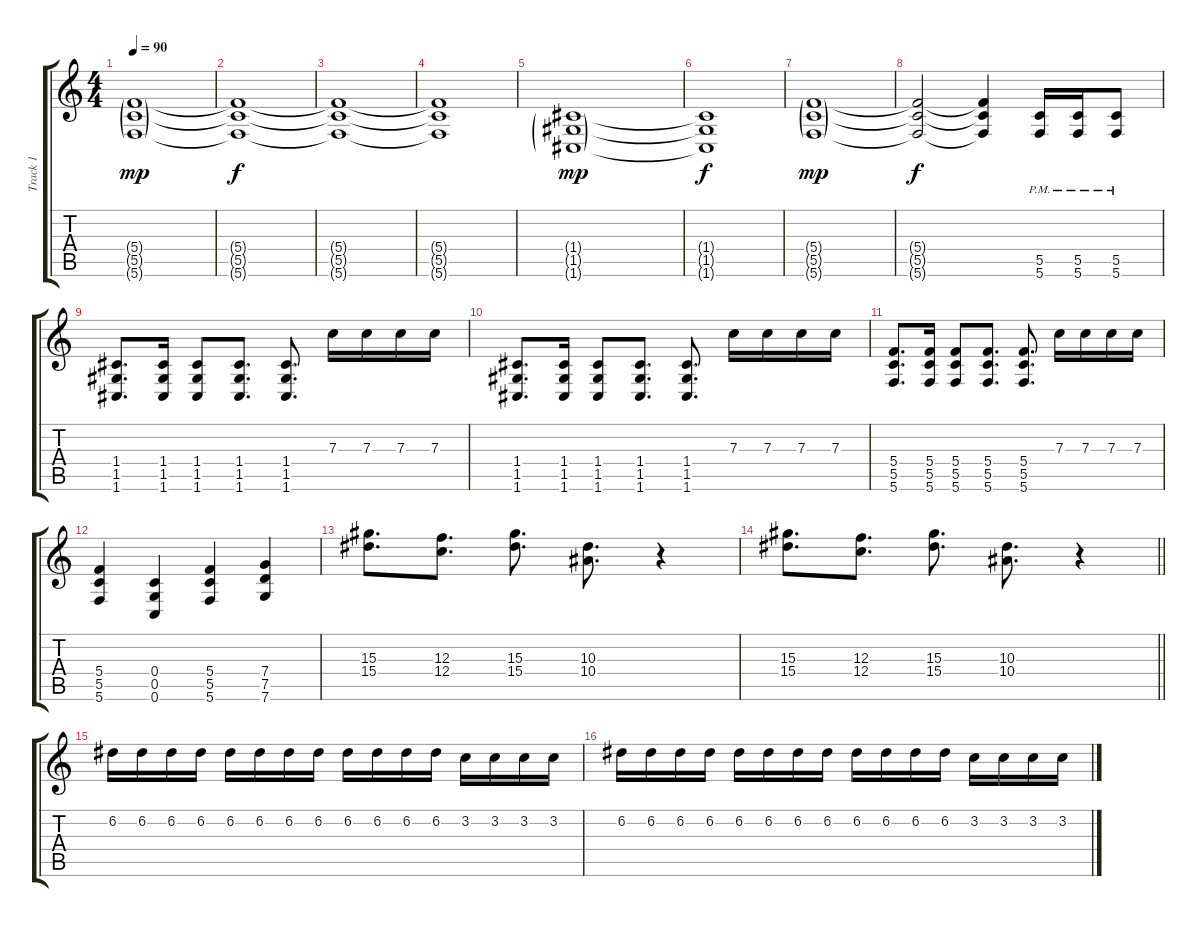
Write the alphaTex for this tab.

\track ("Track 1" "Track 1") {instrument distortionguitar}
\staff {score tabs}
\tuning (D4 A3 F3 C3 G2 C2) {hide}
\ts (4 4)
\tempo 90
\clef g2
\ks c
(5.4{g} 5.5{g} 5.6{g}).1{dy mp} |
(5.4{t} 5.5{t} 5.6{t}).1{dy f} |
(5.4{t} 5.5{t} 5.6{t}).1 |
(5.4{t} 5.5{t} 5.6{t}).1 |
(1.4{g} 1.5{g} 1.6{g}).1{dy mp} |
(1.4{t} 1.5{t} 1.6{t}).1{dy f} |
(5.4{g} 5.5{g} 5.6{g}).1{dy mp} |
(5.4{t} 5.5{t} 5.6{t}).2{dy f} (5.4{t} 5.5{t} 5.6{t}).4 (5.5{pm} 5.6{pm}).16 (5.5{pm} 5.6{pm}).16 (5.5{pm} 5.6{pm}).8 |
(1.4 1.5 1.6).8{d instrument distortionguitar} (1.4 1.5 1.6).16 (1.4 1.5 1.6).8 (1.4 1.5 1.6).8{d} (1.4 1.5 1.6).8{d} 7.3.16 7.3.16 7.3.16 7.3.16 |
(1.4 1.5 1.6).8{d} (1.4 1.5 1.6).16 (1.4 1.5 1.6).8 (1.4 1.5 1.6).8{d} (1.4 1.5 1.6).8{d} 7.3.16 7.3.16 7.3.16 7.3.16 |
(5.4 5.5 5.6).8{d} (5.4 5.5 5.6).16 (5.4 5.5 5.6).8 (5.4 5.5 5.6).8{d} (5.4 5.5 5.6).8{d} 7.3.16 7.3.16 7.3.16 7.3.16 |
(5.4 5.5 5.6).4 (0.4 0.5 0.6).4 (5.4 5.5 5.6).4 (7.4 7.5 7.6).4 |
(15.3 15.4).8{d volume 8} (12.3 12.4).8{d} (15.3 15.4).8{d} (10.3 10.4).8{d} r.4 |
\barLineRight lightlight
(15.3 15.4).8{d} (12.3 12.4).8{d} (15.3 15.4).8{d} (10.3 10.4).8{d} r.4 |
6.2.16{volume 13 instrument distortionguitar} 6.2.16 6.2.16 6.2.16 6.2.16 6.2.16 6.2.16 6.2.16 6.2.16 6.2.16 6.2.16 6.2.16 3.2.16 3.2.16 3.2.16 3.2.16 |
6.2.16 6.2.16 6.2.16 6.2.16 6.2.16 6.2.16 6.2.16 6.2.16 6.2.16 6.2.16 6.2.16 6.2.16 3.2.16 3.2.16 3.2.16 3.2.16
